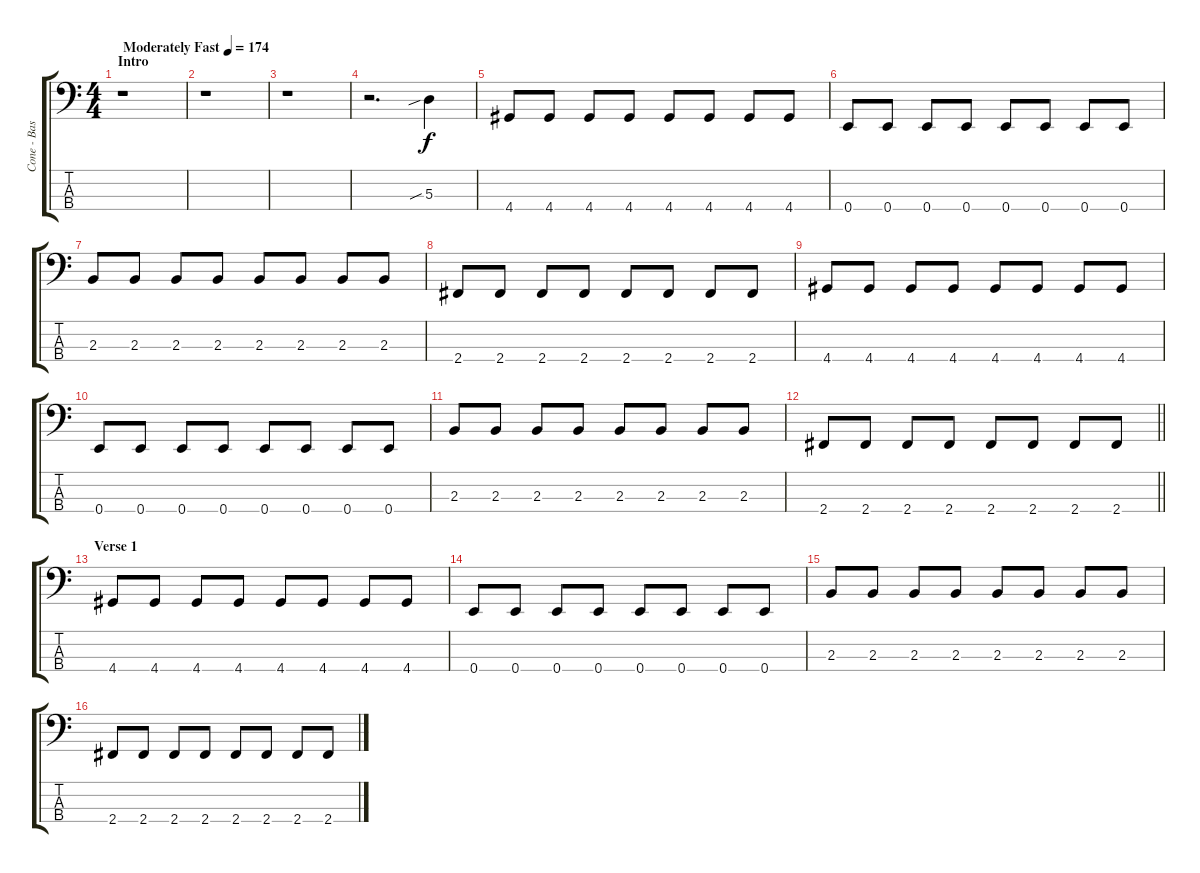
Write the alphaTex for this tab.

\track ("Cone - Bass" "Cone - Bas") {instrument electricbasspick}
\staff {score tabs}
\tuning (G2 D2 A1 E1) {hide}
\ts (4 4)
\section ("" "Intro")
\tempo (174 "Moderately Fast")
\clef f4
\ks c
r.1{dy f instrument electricbasspick} |
r.1 |
r.1 |
r.2{d} 5.3{sib}.4 |
4.4.8 4.4.8 4.4.8 4.4.8 4.4.8 4.4.8 4.4.8 4.4.8 |
0.4.8 0.4.8 0.4.8 0.4.8 0.4.8 0.4.8 0.4.8 0.4.8 |
2.3.8 2.3.8 2.3.8 2.3.8 2.3.8 2.3.8 2.3.8 2.3.8 |
2.4.8 2.4.8 2.4.8 2.4.8 2.4.8 2.4.8 2.4.8 2.4.8 |
4.4.8 4.4.8 4.4.8 4.4.8 4.4.8 4.4.8 4.4.8 4.4.8 |
0.4.8 0.4.8 0.4.8 0.4.8 0.4.8 0.4.8 0.4.8 0.4.8 |
2.3.8 2.3.8 2.3.8 2.3.8 2.3.8 2.3.8 2.3.8 2.3.8 |
\barLineRight lightlight
2.4.8 2.4.8 2.4.8 2.4.8 2.4.8 2.4.8 2.4.8 2.4.8 |
\section ("" "Verse 1")
4.4.8 4.4.8 4.4.8 4.4.8 4.4.8 4.4.8 4.4.8 4.4.8 |
0.4.8 0.4.8 0.4.8 0.4.8 0.4.8 0.4.8 0.4.8 0.4.8 |
2.3.8 2.3.8 2.3.8 2.3.8 2.3.8 2.3.8 2.3.8 2.3.8 |
2.4.8 2.4.8 2.4.8 2.4.8 2.4.8 2.4.8 2.4.8 2.4.8
